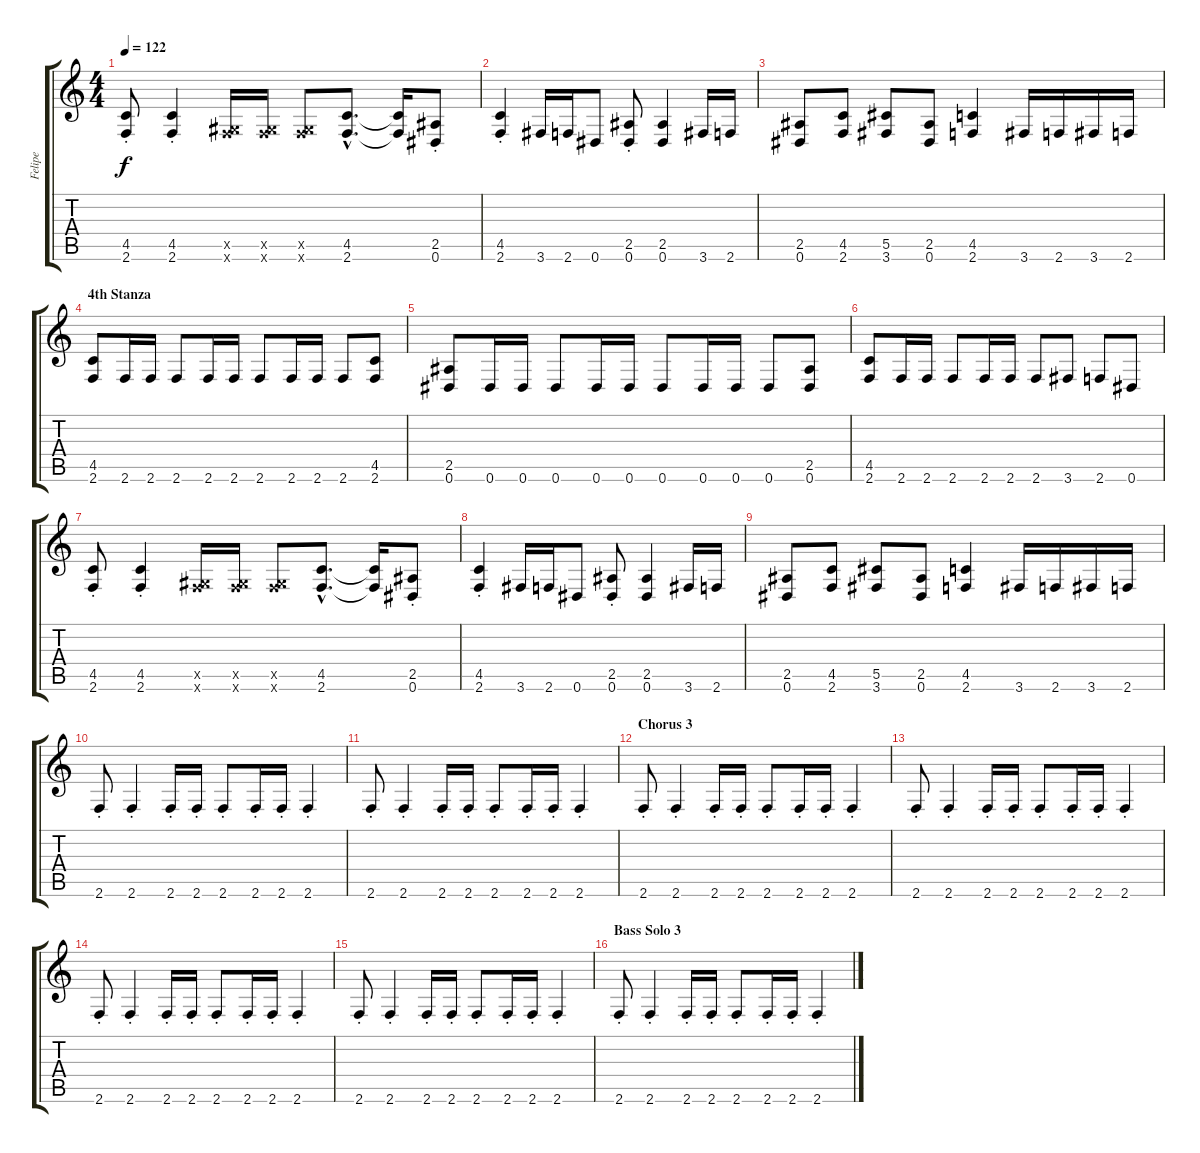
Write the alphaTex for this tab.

\track ("Felipe " "Felipe ") {instrument distortionguitar}
\staff {score tabs}
\tuning (Eb4 Bb3 Gb3 Db3 Ab2 Eb2) {hide}
\ts (4 4)
\tempo 122
\clef g2
\ks c
(4.5{st} 2.6{st}).8{dy f} (4.5{st} 2.6{st}).4 (0.5{x} 2.6{x}).16 (0.5{x} 2.6{x}).16 (0.5{x} 2.6{x}).8 (4.5{hac} 2.6{hac}).8{d} (4.5{t} 2.6{t}).16 (2.5{st} 0.6{st}).8 |
(4.5{st} 2.6{st}).4 3.6.16 2.6.16 0.6.8 (2.5{st} 0.6{st}).8 (2.5 0.6).4 3.6.16 2.6.16 |
(2.5 0.6).8 (4.5 2.6).8 (5.5 3.6).8 (2.5 0.6).8 (4.5 2.6).4 3.6.16 2.6.16 3.6.16 2.6.16 |
\section ("" "4th Stanza")
(4.5 2.6).8 2.6.16 2.6.16 2.6.8 2.6.16 2.6.16 2.6.8 2.6.16 2.6.16 2.6.8 (4.5 2.6).8 |
(2.5 0.6).8 0.6.16 0.6.16 0.6.8 0.6.16 0.6.16 0.6.8 0.6.16 0.6.16 0.6.8 (2.5 0.6).8 |
(4.5 2.6).8 2.6.16 2.6.16 2.6.8 2.6.16 2.6.16 2.6.8 3.6.8 2.6.8 0.6.8 |
(4.5{st} 2.6{st}).8 (4.5{st} 2.6{st}).4 (0.5{x} 2.6{x}).16 (0.5{x} 2.6{x}).16 (0.5{x} 2.6{x}).8 (4.5{hac} 2.6{hac}).8{d} (4.5{t} 2.6{t}).16 (2.5{st} 0.6{st}).8 |
(4.5{st} 2.6{st}).4 3.6.16 2.6.16 0.6.8 (2.5{st} 0.6{st}).8 (2.5 0.6).4 3.6.16 2.6.16 |
(2.5 0.6).8 (4.5 2.6).8 (5.5 3.6).8 (2.5 0.6).8 (4.5 2.6).4 3.6.16 2.6.16 3.6.16 2.6.16 |
2.6{st}.8 2.6{st}.4 2.6{st}.16 2.6{st}.16 2.6{st}.8 2.6{st}.16 2.6{st}.16 2.6{st}.4 |
2.6{st}.8 2.6{st}.4 2.6{st}.16 2.6{st}.16 2.6{st}.8 2.6{st}.16 2.6{st}.16 2.6{st}.4 |
\section ("" "Chorus 3")
2.6{st}.8 2.6{st}.4 2.6{st}.16 2.6{st}.16 2.6{st}.8 2.6{st}.16 2.6{st}.16 2.6{st}.4 |
2.6{st}.8 2.6{st}.4 2.6{st}.16 2.6{st}.16 2.6{st}.8 2.6{st}.16 2.6{st}.16 2.6{st}.4 |
2.6{st}.8 2.6{st}.4 2.6{st}.16 2.6{st}.16 2.6{st}.8 2.6{st}.16 2.6{st}.16 2.6{st}.4 |
2.6{st}.8 2.6{st}.4 2.6{st}.16 2.6{st}.16 2.6{st}.8 2.6{st}.16 2.6{st}.16 2.6{st}.4 |
\section ("" "Bass Solo 3")
2.6{st}.8 2.6{st}.4 2.6{st}.16 2.6{st}.16 2.6{st}.8 2.6{st}.16 2.6{st}.16 2.6{st}.4
